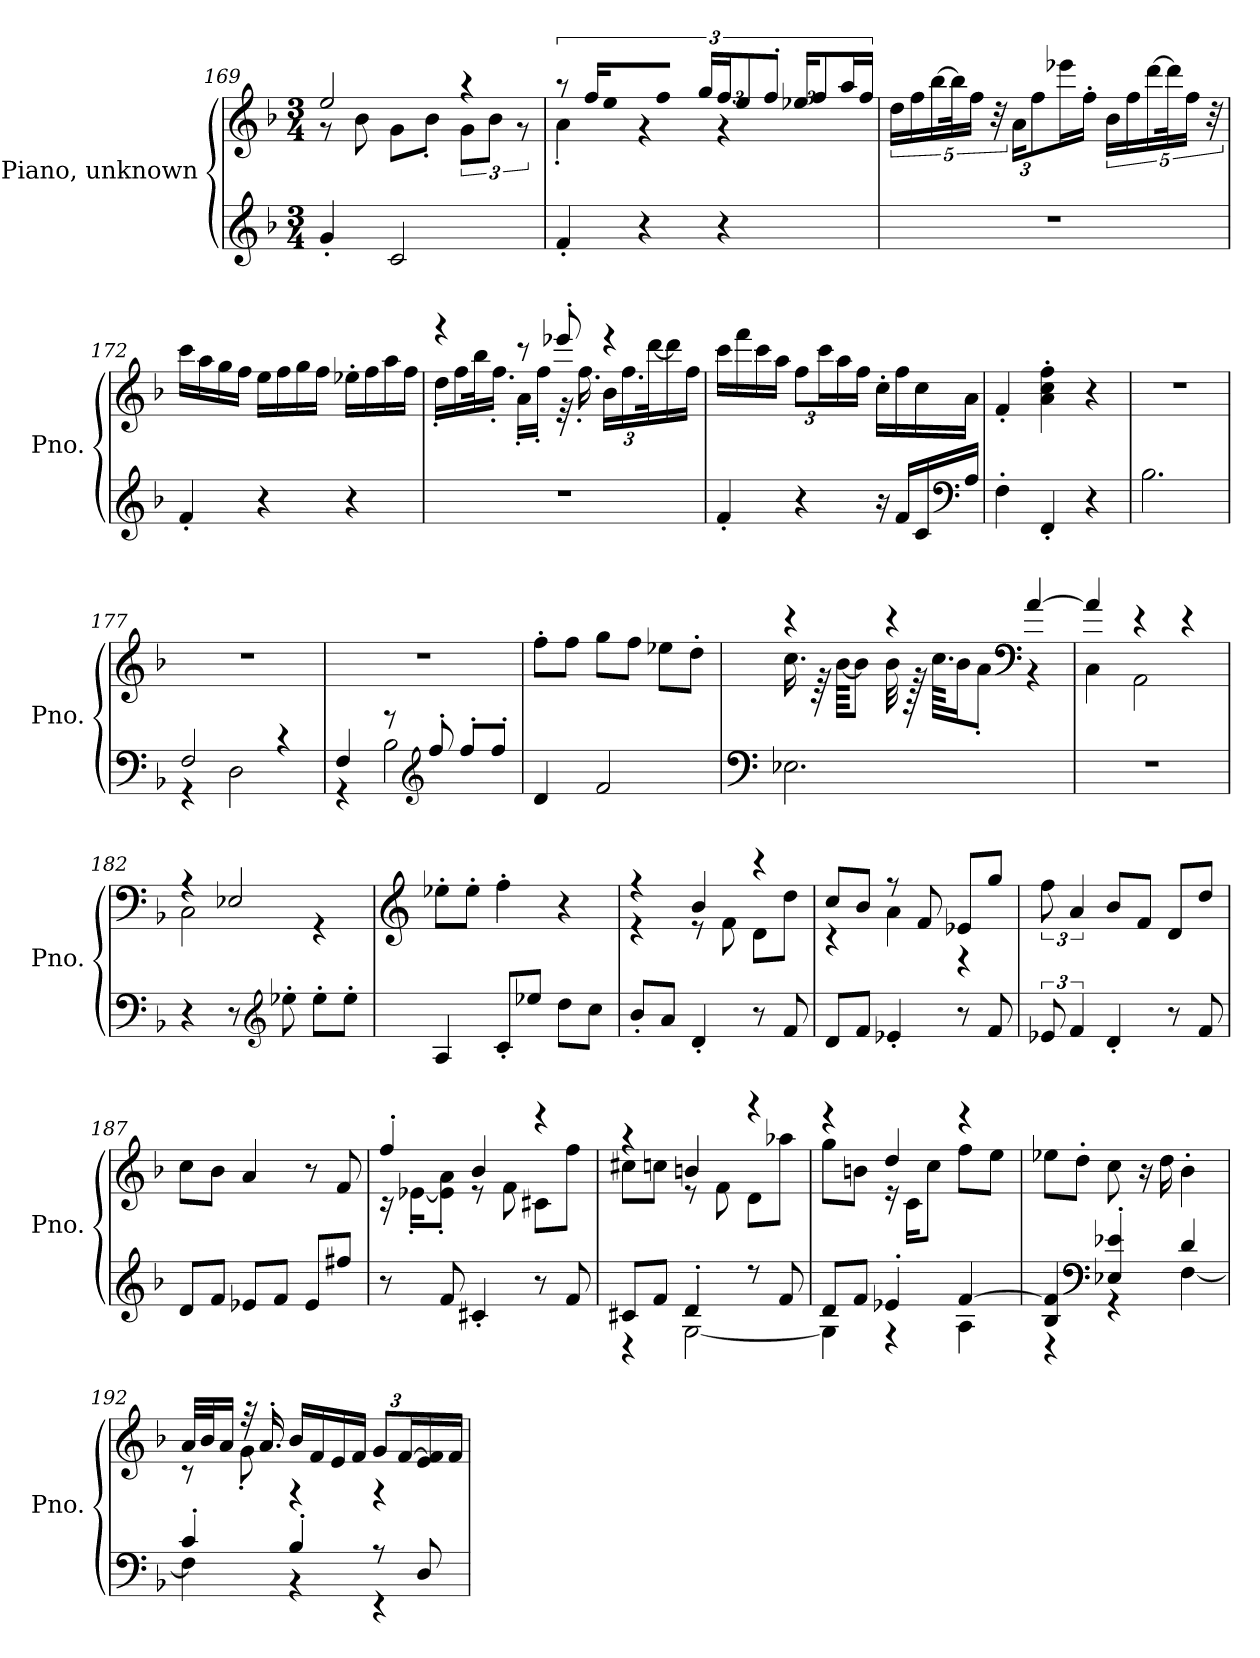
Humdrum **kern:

**kern	**kern
*part1	*part1
*staff2	*staff1
*I"Piano, unknown	*
*I'Pno.	*
*clefG2	*clefG2
*k[b-]	*k[b-]
*M3/4	*M3/4
=169	=169
*	*^
4g'/	2ee/	8r
.	.	8b-\
2c/	.	8g\L
.	.	8b-'\J
.	4r	12g\L
.	.	12b-\J
.	.	12r
=170	=170	=170
4f'/	12r	4a'\
.	24ff/LL	.
.	16ee/	.
.	16ff/JJ	.
*	*Xbrackettup	*
4r	24gg/LL	4r
.	24ff/J	.
.	12ee/	.
.	12ff'/J	.
4r	24ee-X/KL	4r
.	12ff/	.
.	16aa/L	.
.	16ff/JJ	.
*	*v	*v
!!LO:LB:g=z
=171	=171
*	*brackettup
2.r	20dd\LL
.	20ff\
.	[20bb-\
.	40bb-\K]
.	20ff\JJ
.	40r
*	*Xbrackettup
.	24a\KL
.	12ff\
.	16eee-X\L
.	16ff'\JJ
*	*brackettup
.	20b-\LL
.	20ff\
.	[20ddd\
.	40ddd\K]
.	20ff\JJ
.	40r
=172	=172
4f'/	16ccc\LL
.	16aa\
.	16gg\
.	16ff\JJ
4r	16ee\LL
.	16ff\
.	16gg\
.	16ff\JJ
4r	16ee-X'\LL
.	16ff\
.	16aa\
.	16ff\JJ
!!LO:LB:g=z
=173	=173
*	*^
2.r	4r	16dd'\LL
.	.	16ff\
.	.	32bb-\K
.	.	16.ff'\JJ
.	8r	16a'\LL
.	.	16ff'\JJ
.	8eee-X'/	32r
.	.	16.ff'\
*	*	*Xbrackettup
.	4r	24b-\LL
.	.	24.ff\
.	.	[48ddd\K
.	.	16ddd\]
.	.	16ff\JJ
*	*v	*v
=174	=174
4f'/	16ccc\LL
.	16fff\
.	16ccc\
.	16aa\JJ
4r	12ff\L
.	24ccc\L
.	16aa\
.	16ff\JJ
16r	16cc'\LL
16f/LL	16ff\
16c/	16cc\
*clefF4	*
16A/JJ	16a\JJ
=175	=175
4F'\	4f'/
4FF'/	4a\' 4cc\' 4ff\'
4r	4r
=176	=176
2.B-\	2.r
=177	=177
*^	*
2F/	4r	2.r
.	2D\	.
4r	.	.
!!LO:LB:g=z
=178	=178	=178
4F/	4r	2.r
8r	2B-\	.
*clefG2	*	*
8ff'/	.	.
8ff'/L	.	.
8ff'/J	.	.
*v	*v	*
=179	=179
4d/	8ff'\L
.	8ff\J
2f/	8gg\L
.	8ff\J
.	8ee-X\L
.	8dd'\J
=180	=180
*clefF4	*
*	*^
2.E-X\	4r	16.cc\
.	.	64r
.	.	[64b-\KKKL
.	.	8b-\J]
.	4r	32b-\
.	.	128r
.	.	64.cc\KKLL
.	.	16b-\J
.	.	8a'\J
*	*clefF4	*
.	[4a/	4r
=181	=181	=181
2.r	4a/]	4C\
.	4r	2AA\
.	4r	.
=182	=182	=182
4r	4r	2C\
8r	2E-X/	.
*clefG2	*	*
8ee-X'\	.	.
8ee-'\L	.	4r
8ee-'\J	.	.
*	*v	*v
!!LO:LB:g=z
=183	=183
*	*clefG2
4A/	8ee-X'\L
.	8ee-'\J
8c'/L	4ff'\
8ee-X/J	.
8dd\L	4r
8cc\J	.
=184	=184
*	*^
8b-'/L	4r	4r
8a/J	.	.
4d'/	4b-/	8r
.	.	8f\
8r	4r	8d\L
8f/	.	8dd\J
=185	=185	=185
8d/L	8cc/L	4r
8f/J	8b-/J	.
4e-X'/	8r	4a\
.	8f/	.
8r	8e-X/L	4r
8f/	8gg/J	.
*	*v	*v
=186	=186
*	*brackettup
12e-X/	12ff\
6f/	6a/
4d'/	8b-/L
.	8f/J
8r	8d/L
8f/	8dd/J
=187	=187
8d/L	8cc\L
8f/J	8b-\J
8e-X/L	4a/
8f/J	.
8e-/L	8r
8ff#X/J	8f/
!!LO:LB:g=z
=188	=188
*	*^
8r	4ff'/	16r
.	.	[16e-X'\KL
8f/	.	8e-\]' 8a\'J
4c#X'/	4b-/	8r
.	.	8f\
8r	4r	8c#X\L
8f/	.	8ff\J
=189	=189	=189
*^	*	*
8c#X/L	4r	4r	8cc#X\L
8f/J	.	.	8ccn\J
4d'/	[2G\	4bn/	8r
.	.	.	8f\
8r	.	4r	8d\L
8f/	.	.	8aa-X\J
=190	=190	=190	=190
8d/L	4G\]	4r	8gg\L
8f/J	.	.	8bn\J
4e-X'/	4r	4dd/	16r
.	.	.	16c\KL
.	.	.	8cc\J
[4f/	4A\	4r	8ff\L
.	.	.	8ee\J
*	*	*v	*v
=191	=191	=191
4B-/ 4f/]	4r	8ee-X\L
.	.	8dd'\J
*clefF4	*	*
4E-X/' 4e-X/'	4r	8cc\
.	.	16r
.	.	16dd\
4d/	[4F\	4b-'\
!!LO:PB:g=z
=192	=192	=192
*	*	*^
4c'/	4F\]	32a/LLL	8r
.	.	32b-/J	.
.	.	16a/JJ	.
.	.	32r	8g'\
.	.	16.a'/	.
4B-'/	4r	16b-/LL	4r
.	.	16f/	.
.	.	16e/	.
.	.	16f/JJ	.
*	*	*Xbrackettup	*
8r	4r	12g/L	4r
.	.	[24f/L	.
8D/	.	16e/ 16f/]	.
.	.	16f/JJ	.
*v	*v	*	*
*	*v	*v
=	=
*-	*-
